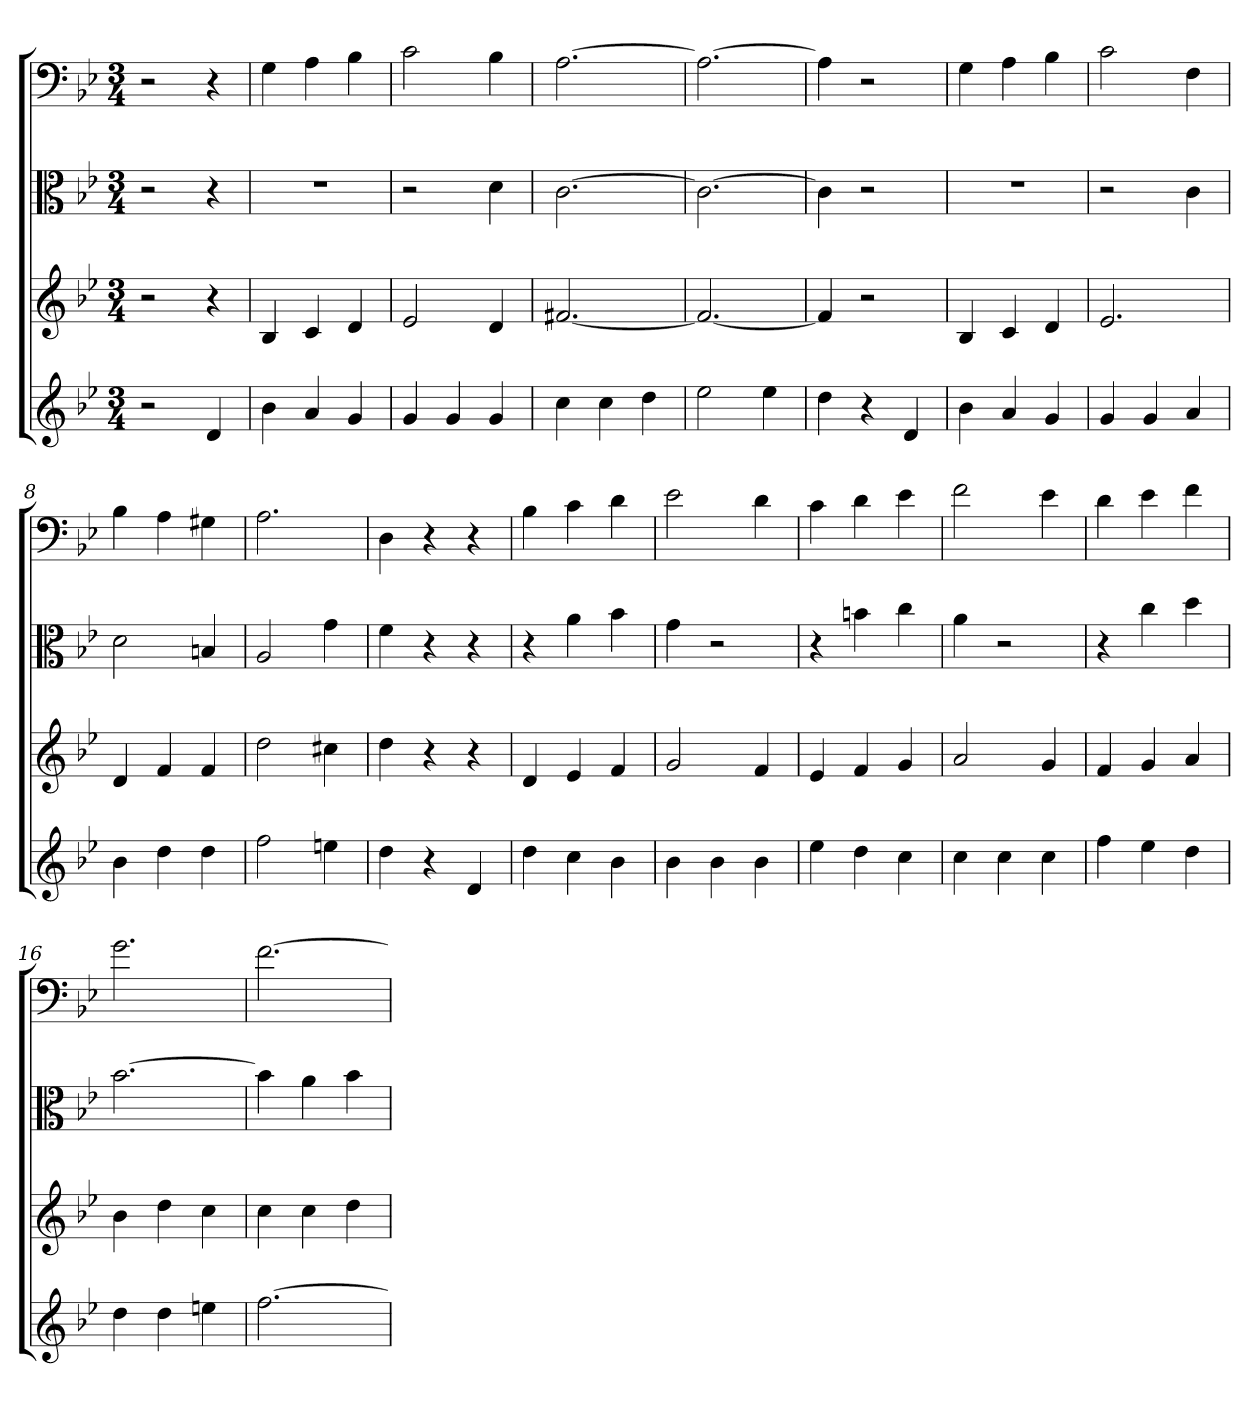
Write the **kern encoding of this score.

**kern	**kern	**kern	**kern
*part4	*part3	*part2	*part1
*staff4	*staff3	*staff2	*staff1
*	*	*clefC3	*clefF4
*k[b-e-]	*k[b-e-]	*k[b-e-]	*k[b-e-]
*g:	*g:	*g:	*g:
*M3/4	*M3/4	*M3/4	*M3/4
=	=	=	=
2r	2r	2r	2r
4d	4r	4r	4r
=1	=1	=1	=1
4b-	4B-	2.r	4G
4a	4c	.	4A
4g	4d	.	4B-
=2	=2	=2	=2
4g	2e-	2r	2c
4g	.	.	.
4g	4d	4d	4B-
=3	=3	=3	=3
4cc	[2.f#X	[2.c	[2.A
4cc	.	.	.
4dd	.	.	.
=4	=4	=4	=4
2ee-	2.f#_	2.c_	2.A_
4ee-	.	.	.
=5	=5	=5	=5
4dd	4f#]	4c]	4A]
4r	2r	2r	2r
4d	.	.	.
=6	=6	=6	=6
4b-	4B-	2.r	4G
4a	4c	.	4A
4g	4d	.	4B-
=7	=7	=7	=7
4g	2.e-	2r	2c
4g	.	.	.
4a	.	4c	4F
=8	=8	=8	=8
4b-	4d	2d	4B-
4dd	4f	.	4A
4dd	4f	4Bn	4G#X
=9	=9	=9	=9
2ff	2dd	2A	2.A
4een	4cc#X	4g	.
=10	=10	=10	=10
4dd	4dd	4f	4D
4r	4r	4r	4r
4d	4r	4r	4r
=11	=11	=11	=11
4dd	4d	4r	4B-
4cc	4e-	4a	4c
4b-	4f	4b-	4d
=12	=12	=12	=12
4b-	2g	4g	2e-
4b-	.	2r	.
4b-	4f	.	4d
=13	=13	=13	=13
4ee-	4e-	4r	4c
4dd	4f	4bn	4d
4cc	4g	4cc	4e-
=14	=14	=14	=14
4cc	2a	4a	2f
4cc	.	2r	.
4cc	4g	.	4e-
=15	=15	=15	=15
4ff	4f	4r	4d
4ee-	4g	4cc	4e-
4dd	4a	4dd	4f
=16	=16	=16	=16
4dd	4b-	[2.b-	2.g
4dd	4dd	.	.
4een	4cc	.	.
=17	=17	=17	=17
[2.ff	4cc	4b-]	[2.f
.	4cc	4a	.
.	4dd	4b-	.
=	=	=	=
*-	*-	*-	*-
